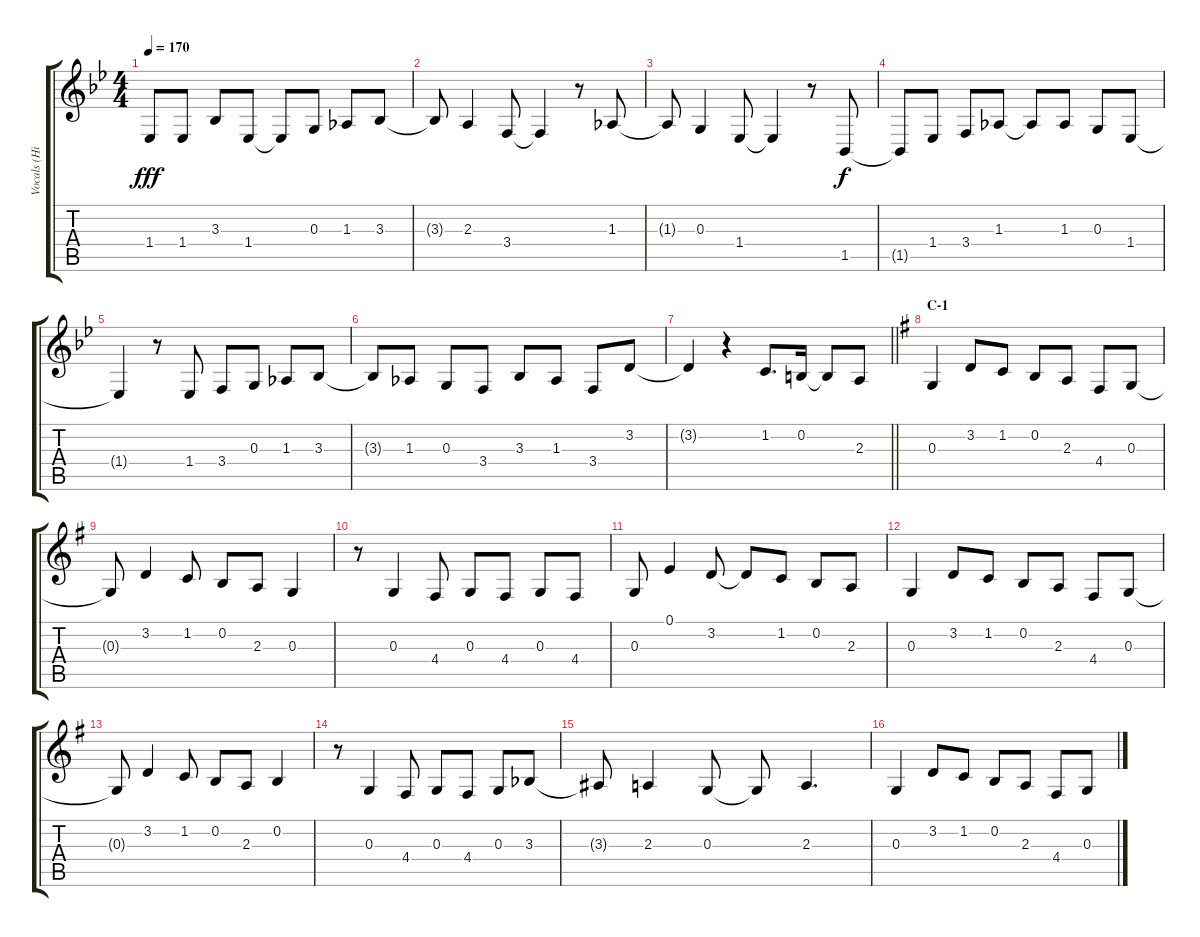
\track ("Vocals (Hirasawa Yui)" "Vocals (Hi") {instrument altosax}
\staff {score tabs}
\tuning (E4 B3 G3 D3 A2 E2) {hide}
\ts (4 4)
\tempo 170
\clef g2
\ks bb
1.4{t}.8{dy fff} 1.4.8 3.3.8 1.4.8 1.4{t}.8 0.3.8 1.3.8 3.3.8 |
3.3{t}.8 2.3.4 3.4.8 3.4{t}.4 r.8 1.3.8 |
1.3{t}.8 0.3.4 1.4.8 1.4{t}.4 r.8 1.5.8{dy f} |
1.5{t}.8 1.4.8 3.4.8 1.3.8 1.3{t}.8 1.3.8 0.3.8 1.4.8 |
1.4{t}.4 r.8 1.4.8 3.4.8 0.3.8 1.3.8 3.3.8 |
3.3{t}.8 1.3.8 0.3.8 3.4.8 3.3.8 1.3.8 3.4.8 3.2.8 |
\barLineRight lightlight
3.2{t}.4 r.4 1.2.8{d} 0.2.16 0.2{t}.8 2.3.8 |
\section ("" "C-1")
\ks g
0.3.4 3.2.8 1.2.8 0.2.8 2.3.8 4.4.8 0.3.8 |
0.3{t}.8 3.2.4 1.2.8 0.2.8 2.3.8 0.3.4 |
r.8 0.3.4 4.4.8 0.3.8 4.4.8 0.3.8 4.4.8 |
0.3.8 0.1.4 3.2.8 3.2{t}.8 1.2.8 0.2.8 2.3.8 |
0.3.4 3.2.8 1.2.8 0.2.8 2.3.8 4.4.8 0.3.8 |
0.3{t}.8 3.2.4 1.2.8 0.2.8 2.3.8 0.2.4 |
r.8 0.3.4 4.4.8 0.3.8 4.4.8 0.3.8 3.3{acc b}.8 |
3.3{t}.8 2.3.4 0.3.8 0.3{t}.8 2.3.4{d} |
0.3.4 3.2.8 1.2.8 0.2.8 2.3.8 4.4.8 0.3.8
